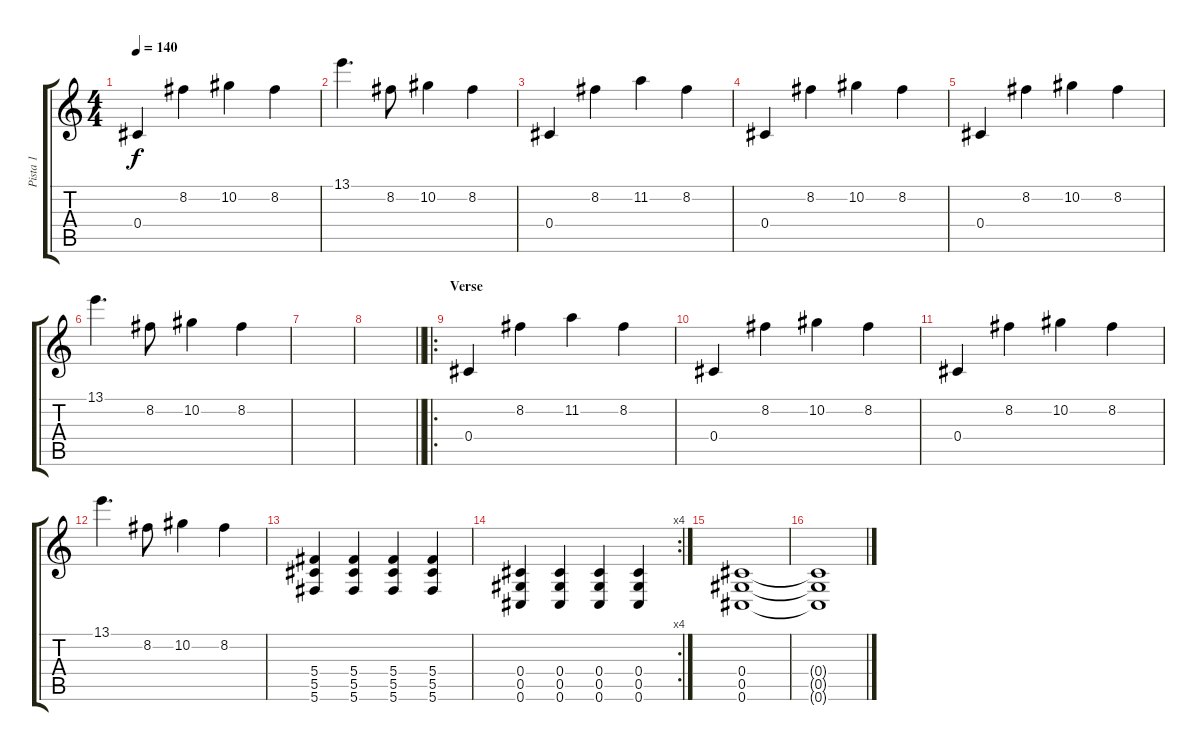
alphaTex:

\track ("Pista 1" "Pista 1") {instrument electricguitarjazz}
\staff {score tabs}
\tuning (Eb4 Bb3 Gb3 Db3 Ab2 Db2) {hide}
\ts (4 4)
\tempo 140
\clef g2
\ks c
0.4.4{dy f} 8.2.4 10.2.4 8.2.4 |
13.1.4{d} 8.2.8 10.2.4 8.2.4 |
0.4.4 8.2.4 11.2.4 8.2.4 |
0.4.4 8.2.4 10.2.4 8.2.4 |
0.4.4 8.2.4 10.2.4 8.2.4 |
13.1.4{d} 8.2.8 10.2.4 8.2.4 |
|
\barLineRight lightlight
|
\ro
\section ("" "Verse")
0.4.4 8.2.4 11.2.4 8.2.4 |
0.4.4 8.2.4 10.2.4 8.2.4 |
0.4.4 8.2.4 10.2.4 8.2.4 |
13.1.4{d} 8.2.8 10.2.4 8.2.4 |
(5.4 5.5 5.6).4 (5.4 5.5 5.6).4 (5.4 5.5 5.6).4 (5.4 5.5 5.6).4 |
\rc 4
(0.4 0.5 0.6).4 (0.4 0.5 0.6).4 (0.4 0.5 0.6).4 (0.4 0.5 0.6).4 |
(0.4 0.5 0.6).1 |
(0.4{t} 0.5{t} 0.6{t}).1
